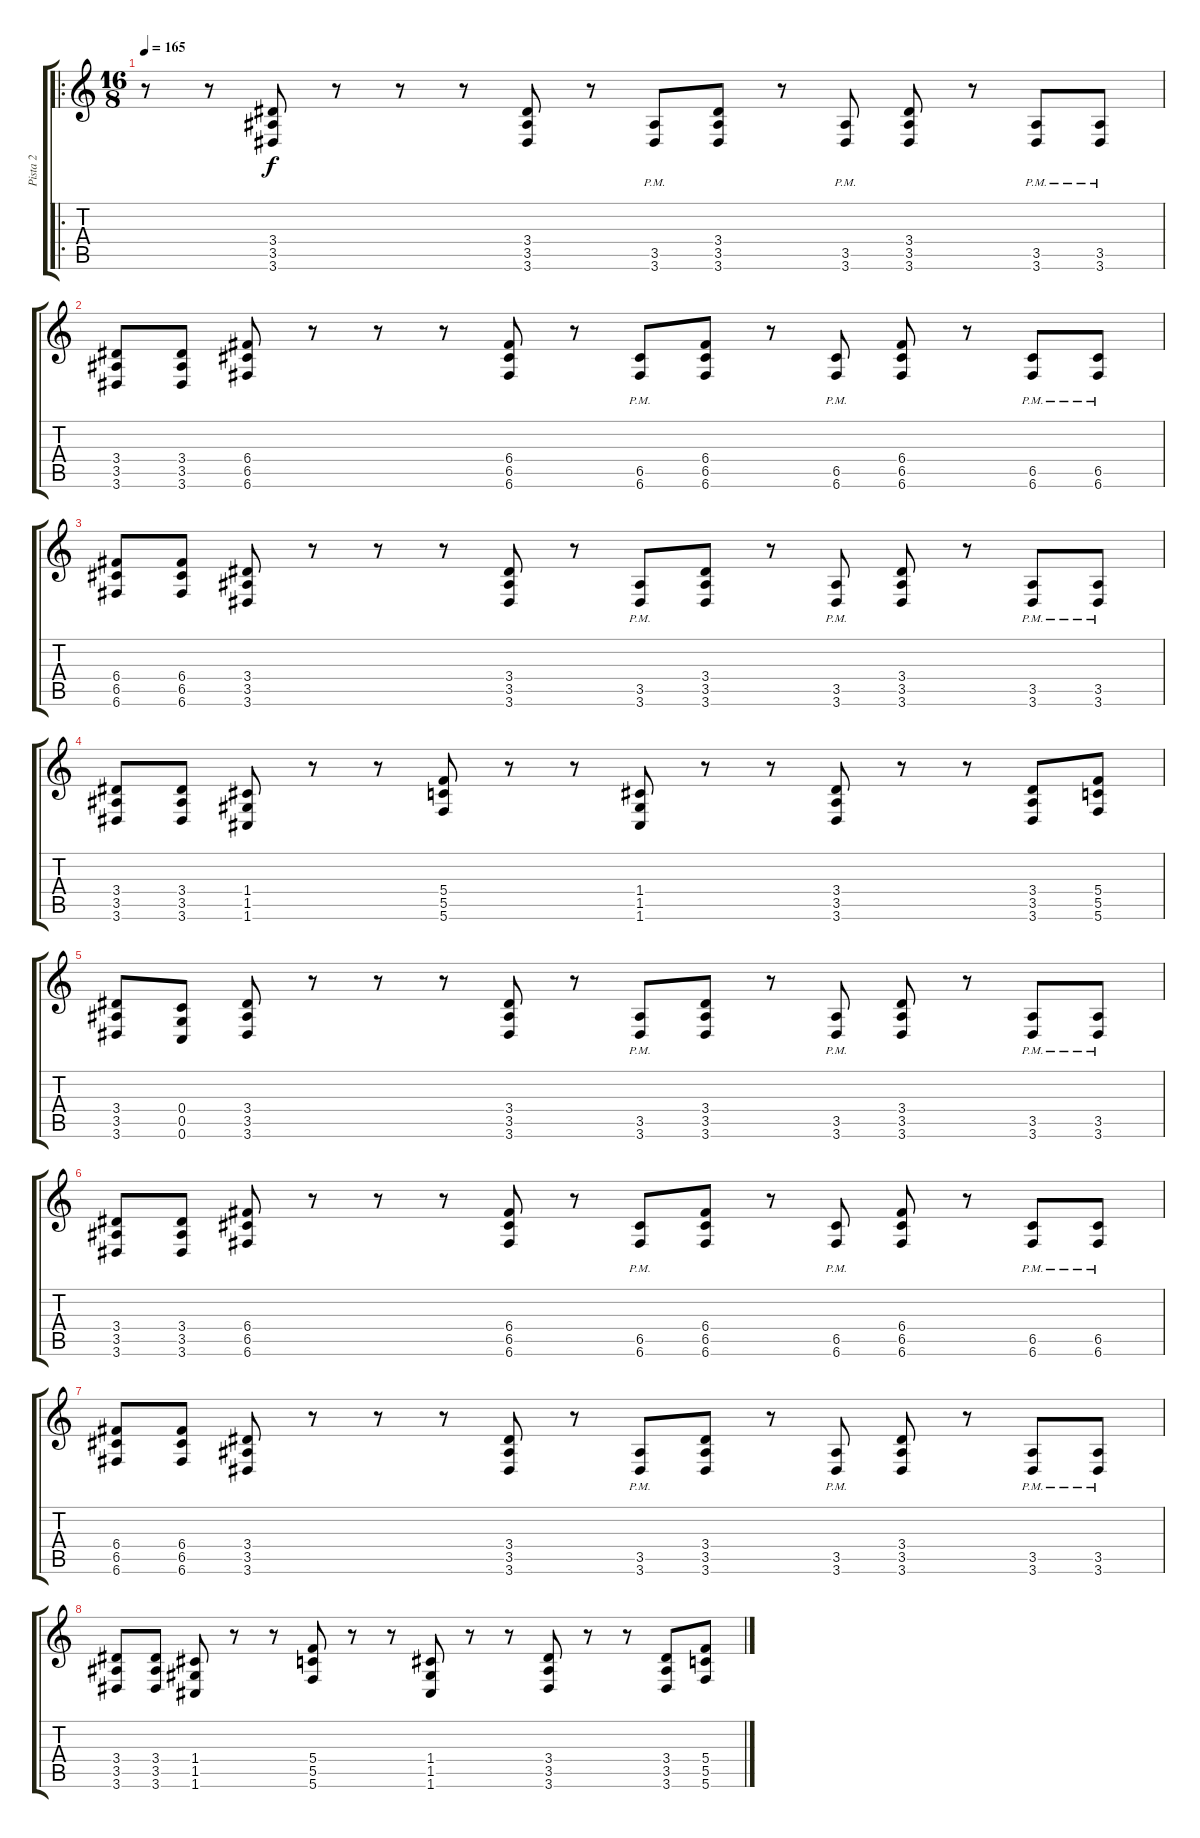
\track ("Pista 2" "Pista 2") {instrument distortionguitar}
\staff {score tabs}
\tuning (D4 A3 F3 C3 G2 C2) {hide}
\ro
\ts (16 8)
\tempo 165
\clef g2
\ks c
r.8{dy f} r.8 (3.4 3.5 3.6).8 r.8 r.8 r.8 (3.4 3.5 3.6).8 r.8 (3.5{pm} 3.6{pm}).8 (3.4 3.5 3.6).8 r.8 (3.5{pm} 3.6{pm}).8 (3.4 3.5 3.6).8 r.8 (3.5{pm} 3.6{pm}).8 (3.5{pm} 3.6{pm}).8 |
(3.4 3.5 3.6).8 (3.4 3.5 3.6).8 (6.4 6.5 6.6).8 r.8 r.8 r.8 (6.4 6.5 6.6).8 r.8 (6.5{pm} 6.6{pm}).8 (6.4 6.5 6.6).8 r.8 (6.5{pm} 6.6{pm}).8 (6.4 6.5 6.6).8 r.8 (6.5{pm} 6.6{pm}).8 (6.5{pm} 6.6{pm}).8 |
(6.4 6.5 6.6).8 (6.4 6.5 6.6).8 (3.4 3.5 3.6).8 r.8 r.8 r.8 (3.4 3.5 3.6).8 r.8 (3.5{pm} 3.6{pm}).8 (3.4 3.5 3.6).8 r.8 (3.5{pm} 3.6{pm}).8 (3.4 3.5 3.6).8 r.8 (3.5{pm} 3.6{pm}).8 (3.5{pm} 3.6{pm}).8 |
(3.4 3.5 3.6).8 (3.4 3.5 3.6).8 (1.4 1.5 1.6).8 r.8 r.8 (5.4 5.5 5.6).8 r.8 r.8 (1.4 1.5 1.6).8 r.8 r.8 (3.4 3.5 3.6).8 r.8 r.8 (3.4 3.5 3.6).8 (5.4 5.5 5.6).8 |
(3.4 3.5 3.6).8 (0.4 0.5 0.6).8 (3.4 3.5 3.6).8 r.8 r.8 r.8 (3.4 3.5 3.6).8 r.8 (3.5{pm} 3.6{pm}).8 (3.4 3.5 3.6).8 r.8 (3.5{pm} 3.6{pm}).8 (3.4 3.5 3.6).8 r.8 (3.5{pm} 3.6{pm}).8 (3.5{pm} 3.6{pm}).8 |
(3.4 3.5 3.6).8 (3.4 3.5 3.6).8 (6.4 6.5 6.6).8 r.8 r.8 r.8 (6.4 6.5 6.6).8 r.8 (6.5{pm} 6.6{pm}).8 (6.4 6.5 6.6).8 r.8 (6.5{pm} 6.6{pm}).8 (6.4 6.5 6.6).8 r.8 (6.5{pm} 6.6{pm}).8 (6.5{pm} 6.6{pm}).8 |
(6.4 6.5 6.6).8 (6.4 6.5 6.6).8 (3.4 3.5 3.6).8 r.8 r.8 r.8 (3.4 3.5 3.6).8 r.8 (3.5{pm} 3.6{pm}).8 (3.4 3.5 3.6).8 r.8 (3.5{pm} 3.6{pm}).8 (3.4 3.5 3.6).8 r.8 (3.5{pm} 3.6{pm}).8 (3.5{pm} 3.6{pm}).8 |
(3.4 3.5 3.6).8 (3.4 3.5 3.6).8 (1.4 1.5 1.6).8 r.8 r.8 (5.4 5.5 5.6).8 r.8 r.8 (1.4 1.5 1.6).8 r.8 r.8 (3.4 3.5 3.6).8 r.8 r.8 (3.4 3.5 3.6).8 (5.4 5.5 5.6).8
